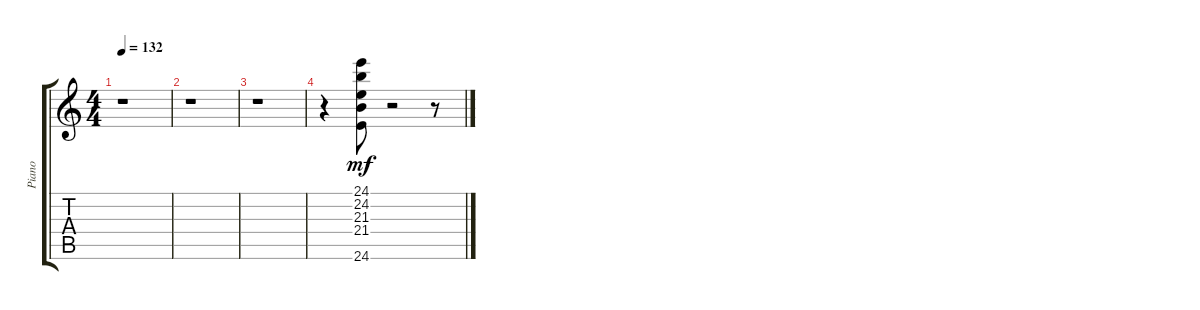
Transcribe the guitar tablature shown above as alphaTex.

\track ("Piano" "Piano") {instrument acousticgrandpiano}
\staff {score tabs}
\tuning (E4 B3 G3 D3 A2 E2) {hide}
\ts (4 4)
\tempo 132
\clef g2
\ks c
r.1{dy f} |
r.1 |
r.1 |
r.4 (24.1 24.2 21.3 21.4 24.6).8{dy mf} r.2 r.8
